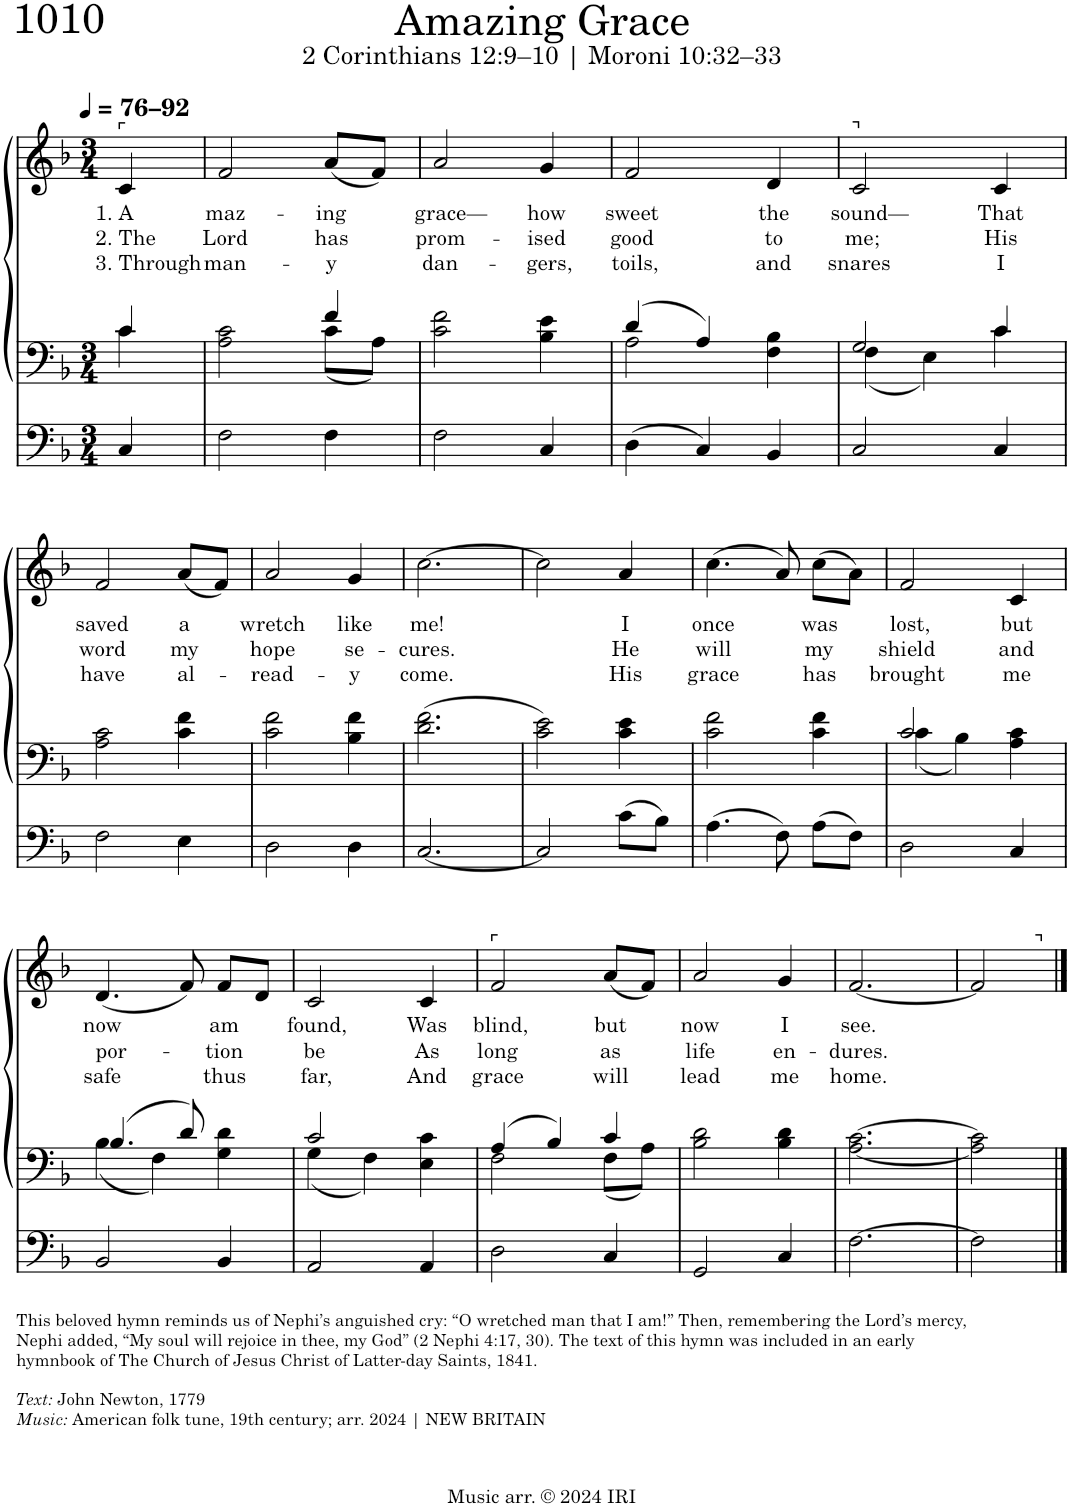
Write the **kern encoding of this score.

**kern	**kern	**kern	**text	**text	**text
*part1	*part1	*part1	*part1	*part1	*part1
*staff3	*staff2	*staff1	*staff1	*staff1	*staff1
*I"Organ	*	*	*	*	*
*I'Org.	*	*	*	*	*
*clefF4	*clefF4	*clefG2	*	*	*
*k[b-]	*k[b-]	*k[b-]	*	*	*
*M3/4	*M3/4	*M3/4	*	*	*
*MM76	*MM76	*MM76	*	*	*
=1	=1	=1	=1	=1	=1
*	*^	*	*	*	*
!	!	!	!LO:TX:a:t=⌜	!	!	!
!	!	!	!LO:TX:a:B:t=–92	!	!	!
!	!	!	!	!LO:LY:b	!LO:LY:b	!LO:LY:b
4C/	4c/	4c\	4c/	1. A	2. The	3. Through
=2	=2	=2	=2	=2	=2	=2
!	!	!	!	!LO:LY:b	!LO:LY:b	!LO:LY:b
2F\	2A\ 2c\	2ryy	2f/	-maz-	Lord	man-
!	!	!	!	!LO:LY:b	!LO:LY:b	!LO:LY:b
4F\	4f/	8c\L	(8a/L	-ing	has	-y
.	.	8A\J	8f/J)	.	.	.
=3	=3	=3	=3	=3	=3	=3
!	!	!	!	!LO:LY:b	!LO:LY:b	!LO:LY:b
*	*v	*v	*	*	*	*
2F\	2c\ 2f\	2a/	grace—	prom-	dan-
!	!	!	!LO:LY:b	!LO:LY:b	!LO:LY:b
4C/	4B-\ 4e\	4g/	how	-ised	-gers,
=4	=4	=4	=4	=4	=4
*	*^	*	*	*	*
!	!	!	!	!LO:LY:b	!LO:LY:b	!LO:LY:b
4D\	4d/	2A\	2f/	sweet	good	toils,
4C/	4A/	.	.	.	.	.
!	!	!	!	!LO:LY:b	!LO:LY:b	!LO:LY:b
4BB-/	4F\ 4B-\	4ryy	4d/	the	to	and
=5	=5	=5	=5	=5	=5	=5
!	!	!	!LO:TX:a:t=⌝	!	!	!
!	!	!	!	!LO:LY:b	!LO:LY:b	!LO:LY:b
2C/	2G/	4F\	2c/	sound—	me;	snares
.	.	4E\	.	.	.	.
!	!	!	!	!LO:LY:b	!LO:LY:b	!LO:LY:b
4C/	4c/	4c\	4c/	That	His	I
!!LO:LB:g=z
=6	=6	=6	=6	=6	=6	=6
!	!	!	!	!LO:LY:b	!LO:LY:b	!LO:LY:b
*	*v	*v	*	*	*	*
2F\	2A\ 2c\	2f/	saved	word	have
!	!	!	!LO:LY:b	!LO:LY:b	!LO:LY:b
4E\	4c\ 4f\	(8a/L	a	my	al-
.	.	8f/J)	.	.	.
=7	=7	=7	=7	=7	=7
!	!	!	!LO:LY:b	!LO:LY:b	!LO:LY:b
2D\	2c\ 2f\	2a/	wretch	hope	-read-
!	!	!	!LO:LY:b	!LO:LY:b	!LO:LY:b
4D\	4B-\ 4f\	4g/	like	se-	-y
=8	=8	=8	=8	=8	=8
!	!	!	!LO:LY:b	!LO:LY:b	!LO:LY:b
[2.C/	2.d\ 2.f\	[2.cc\	me!	-cures.	come.
=9	=9	=9	=9	=9	=9
2C/]	2c\ 2e\	2cc\]	.	.	.
!	!	!	!LO:LY:b	!LO:LY:b	!LO:LY:b
8c\L	4c\ 4e\	4a/	I	He	His
8B-\J	.	.	.	.	.
=10	=10	=10	=10	=10	=10
!	!	!	!LO:LY:b	!LO:LY:b	!LO:LY:b
4.A\	2c\ 2f\	(4.cc\	once	will	grace
8F\	.	8a/)	.	.	.
!	!	!	!LO:LY:b	!LO:LY:b	!LO:LY:b
8A\L	4c\ 4f\	(8cc\L	was	my	has
8F\J	.	8a\J)	.	.	.
=11	=11	=11	=11	=11	=11
*	*^	*	*	*	*
!	!	!	!	!LO:LY:b	!LO:LY:b	!LO:LY:b
2D\	2c/	4c\	2f/	lost,	shield	brought
.	.	4B-\	.	.	.	.
!	!	!	!	!LO:LY:b	!LO:LY:b	!LO:LY:b
4C/	4A\ 4c\	4ryy	4c/	but	and	me
!!LO:LB:g=z
=12	=12	=12	=12	=12	=12	=12
!	!	!	!	!LO:LY:b	!LO:LY:b	!LO:LY:b
2BB-/	4.B-/	4B-\	(4.d/	now	por-	safe
.	.	4F\	.	.	.	.
.	8d/	.	8f/)	.	.	.
!	!	!	!	!LO:LY:b	!LO:LY:b	!LO:LY:b
4BB-/	4G\ 4d\	4ryy	8f/L	am	-tion	thus
.	.	.	8d/J	.	.	.
=13	=13	=13	=13	=13	=13	=13
!	!	!	!	!LO:LY:b	!LO:LY:b	!LO:LY:b
2AA/	2c/	4G\	2c/	found,	be	far,
.	.	4F\	.	.	.	.
!	!	!	!	!LO:LY:b	!LO:LY:b	!LO:LY:b
4AA/	4E\ 4c\	4ryy	4c/	Was	As	And
=14	=14	=14	=14	=14	=14	=14
!	!	!	!LO:TX:a:t=⌜	!	!	!
!	!	!	!	!LO:LY:b	!LO:LY:b	!LO:LY:b
2D\	4A/	2F\	2f/	blind,	long	grace
.	4B-/	.	.	.	.	.
!	!	!	!	!LO:LY:b	!LO:LY:b	!LO:LY:b
4C/	4c/	8F\L	(8a/L	but	as	will
.	.	8A\J	8f/J)	.	.	.
=15	=15	=15	=15	=15	=15	=15
!	!	!	!	!LO:LY:b	!LO:LY:b	!LO:LY:b
*	*v	*v	*	*	*	*
2GG/	2B-\ 2d\	2a/	now	life	lead
!	!	!	!LO:LY:b	!LO:LY:b	!LO:LY:b
4C/	4B-\ 4d\	4g/	I	en-	me
=16	=16	=16	=16	=16	=16
!	!	!	!LO:LY:b	!LO:LY:b	!LO:LY:b
[2.F\	[2.A\ [2.c\	[2.f/	see.	-dures.	home.
=17	=17	=17	=17	=17	=17
*	*	*^	*	*	*
2F\]	2A\] 2c\]	2f/]	4.ryy	.	.	.
!	!	!	!LO:TX:a:t=⌝	!	!	!
.	.	.	8ryy	.	.	.
*	*	*v	*v	*	*	*
==	==	==	==	==	==
*-	*-	*-	*-	*-	*-
